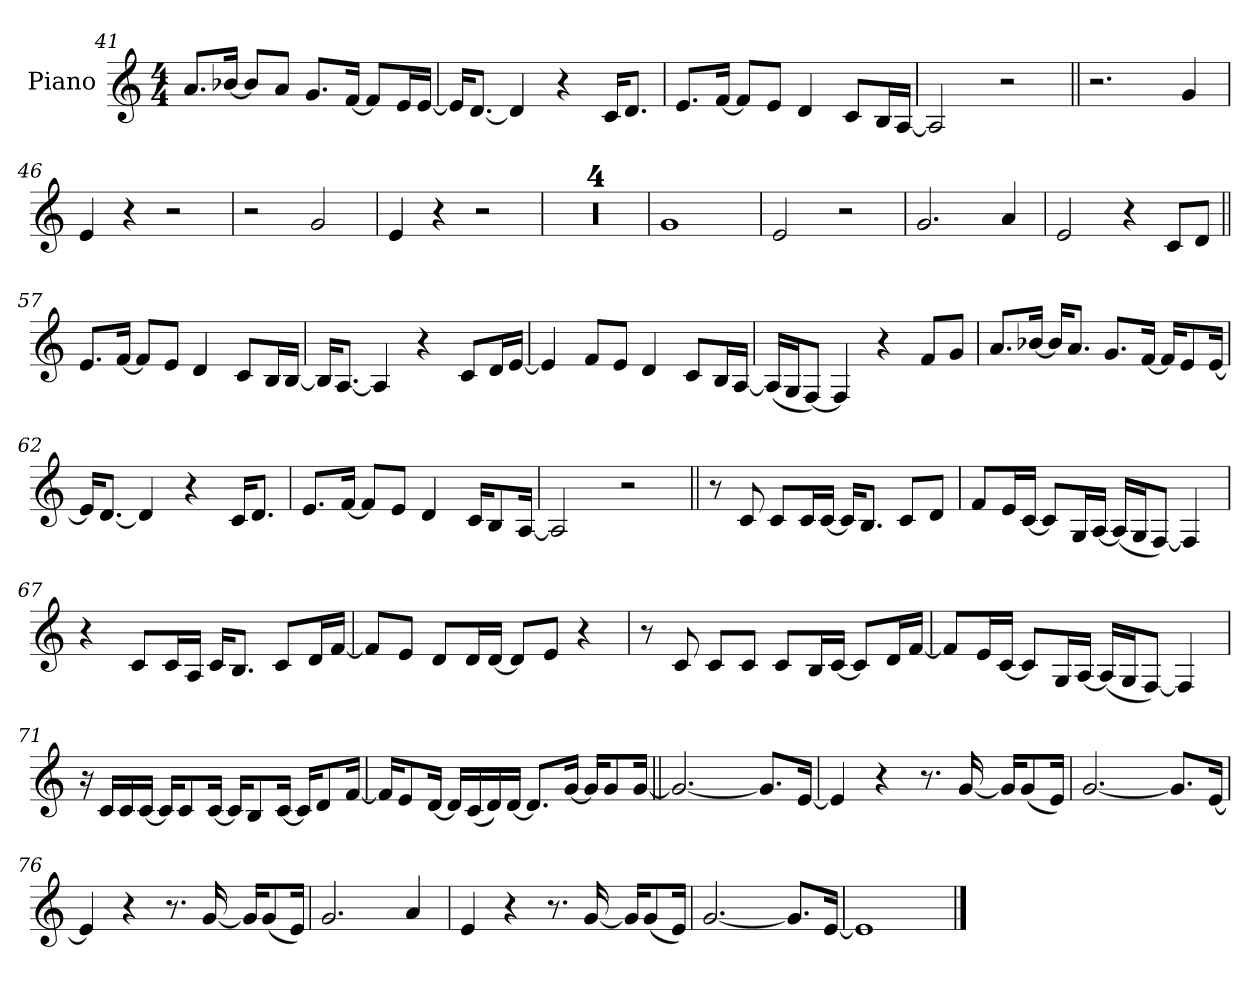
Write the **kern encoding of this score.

**kern
*part1
*staff1
*I"Piano
*I'Pno.
*clefG2
*k[]
*M4/4
=41
8.aL
[16b-XJk
8b-L]
8aJ
8.gL
[16fJk
8fL]
16eL
[16eJJ
=42
16eKL]
[8.dJ
4d]
4r
16cKL
8.dJ
=43
8.eL
[16fJk
8fL]
8eJ
4d
8cL
16BL
[16AJJ
=44
2A]
2r
=45||
2.r
4g
=46
4e
4r
2r
=47
2r
2g
=48
4e
4r
2r
=49
1r
=50
1r
=51
1r
=52
1r
=53
1g
=54
2e
2r
=55
2.g
4a
=56
2e
4r
8cL
8dJ
=57||
8.eL
[16fJk
8fL]
8eJ
4d
8cL
16BL
[16BJJ
=58
16BKL]
[8.AJ
4A]
4r
8cL
16dL
[16eJJ
=59
4e]
8fL
8eJ
4d
8cL
16BL
[16AJJ
=60
(<16ALL]
16GJ
[8FJ)
4F]
4r
8fL
8gJ
=61
8.aL
[16b-XJk
16b-KL]
8.aJ
8.gL
[16fJk
16fKL]
8e
[16eJk
=62
16eKL]
[8.dJ
4d]
4r
16cKL
8.dJ
=63
8.eL
[16fJk
8fL]
8eJ
4d
16cKL
8B
[16AJk
=64
2A]
2r
=65||
8r
8c
8cL
16cL
[16cJJ
16cKL]
8.BJ
8cL
8dJ
=66
8fL
16eL
[16cJJ
8cL]
16GL
[16AJJ
(<16ALL]
16GJ
[8FJ)
4F]
=67
4r
8cL
16cL
16AJJ
16cKL
8.BJ
8cL
16dL
[16fJJ
=68
8fL]
8eJ
8dL
16dL
[16dJJ
8dL]
8eJ
4r
=69
8r
8c
8cL
8cJ
8cL
16BL
[16cJJ
8cL]
16dL
[16fJJ
=70
8fL]
16eL
[16cJJ
8cL]
16GL
[16AJJ
(<16ALL]
16GJ
[8FJ)
4F]
=71
16r
16cLL
16c
[16cJJ
16cKL]
8c
[16cJk
16cKL]
8B
[16cJk
16cKL]
8d
[16fJk
=72
16fKL]
8e
[16dJk
16dLL]
(<16c
16d)
[16dJJ
8.dL]
[16gJk
16gKL]
8g
[16gJk
=73||
2.g_
8.gL]
[16eJk
=74
4e]
4r
8.r
[16g
16gKL]
(<8g
16eJk)
=75
[2.g
8.gL]
[16eJk
=76
4e]
4r
8.r
[16g
16gKL]
(<8g
16eJk)
=77
2.g
4a
=78
4e
4r
8.r
[16g
16gKL]
(<8g
16eJk)
=79
[2.g
8.gL]
[16eJk
=80
1e]
==
*-
